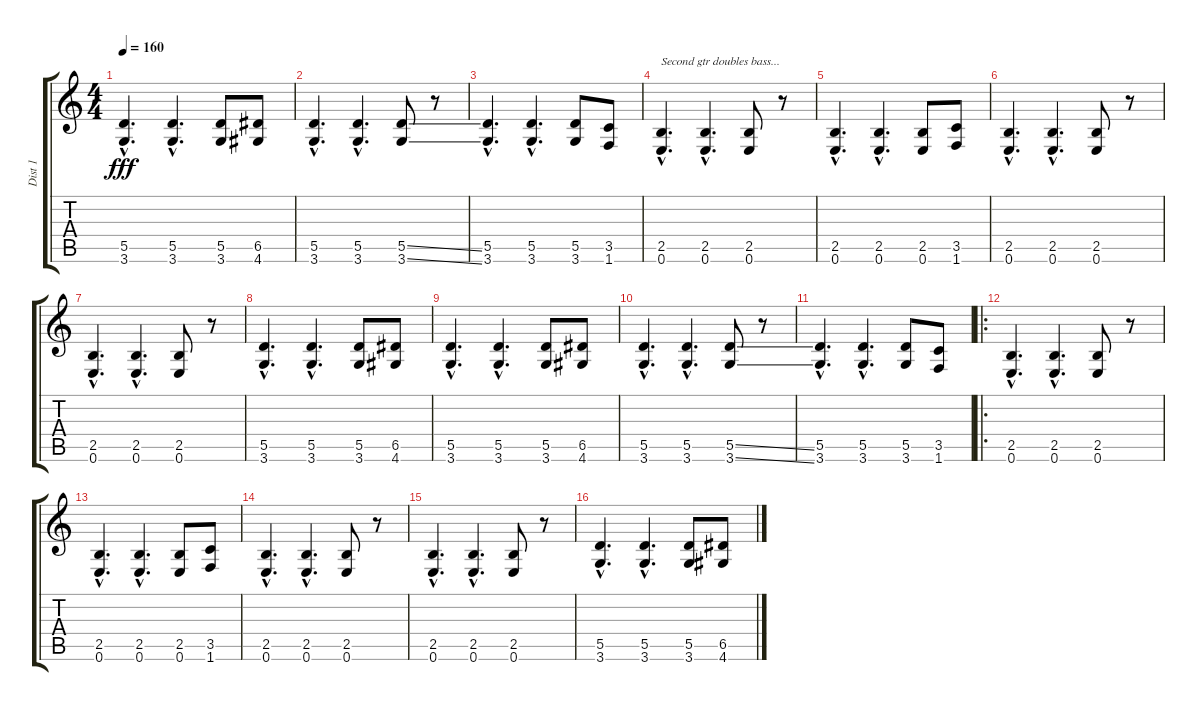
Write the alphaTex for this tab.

\track ("Dist 1" "Dist 1") {instrument overdrivenguitar}
\staff {score tabs}
\tuning (E4 B3 G3 D3 A2 E2) {hide}
\ts (4 4)
\tempo 160
\clef g2
\ks c
(5.5{hac} 3.6{hac}).4{d dy fff} (5.5{hac} 3.6{hac}).4{d} (5.5 3.6).8 (6.5 4.6).8 |
(5.5{hac} 3.6{hac}).4{d} (5.5{hac} 3.6{hac}).4{d} (5.5{ss} 3.6{ss}).8 r.8 |
(5.5{hac} 3.6{hac}).4{d} (5.5{hac} 3.6{hac}).4{d} (5.5 3.6).8 (3.5 1.6).8 |
(2.5{hac} 0.6{hac}).4{d txt "Second gtr doubles bass..."} (2.5{hac} 0.6{hac}).4{d} (2.5 0.6).8 r.8 |
(2.5{hac} 0.6{hac}).4{d} (2.5{hac} 0.6{hac}).4{d} (2.5 0.6).8 (3.5 1.6).8 |
(2.5{hac} 0.6{hac}).4{d} (2.5{hac} 0.6{hac}).4{d} (2.5 0.6).8 r.8 |
(2.5{hac} 0.6{hac}).4{d} (2.5{hac} 0.6{hac}).4{d} (2.5 0.6).8 r.8 |
(5.5{hac} 3.6{hac}).4{d} (5.5{hac} 3.6{hac}).4{d} (5.5 3.6).8 (6.5 4.6).8 |
(5.5{hac} 3.6{hac}).4{d} (5.5{hac} 3.6{hac}).4{d} (5.5 3.6).8 (6.5 4.6).8 |
(5.5{hac} 3.6{hac}).4{d} (5.5{hac} 3.6{hac}).4{d} (5.5{ss} 3.6{ss}).8 r.8 |
(5.5{hac} 3.6{hac}).4{d} (5.5{hac} 3.6{hac}).4{d} (5.5 3.6).8 (3.5 1.6).8 |
\ro
(2.5{hac} 0.6{hac}).4{d} (2.5{hac} 0.6{hac}).4{d} (2.5 0.6).8 r.8 |
(2.5{hac} 0.6{hac}).4{d} (2.5{hac} 0.6{hac}).4{d} (2.5 0.6).8 (3.5 1.6).8 |
(2.5{hac} 0.6{hac}).4{d} (2.5{hac} 0.6{hac}).4{d} (2.5 0.6).8 r.8 |
(2.5{hac} 0.6{hac}).4{d} (2.5{hac} 0.6{hac}).4{d} (2.5 0.6).8 r.8 |
(5.5{hac} 3.6{hac}).4{d} (5.5{hac} 3.6{hac}).4{d} (5.5 3.6).8 (6.5 4.6).8
